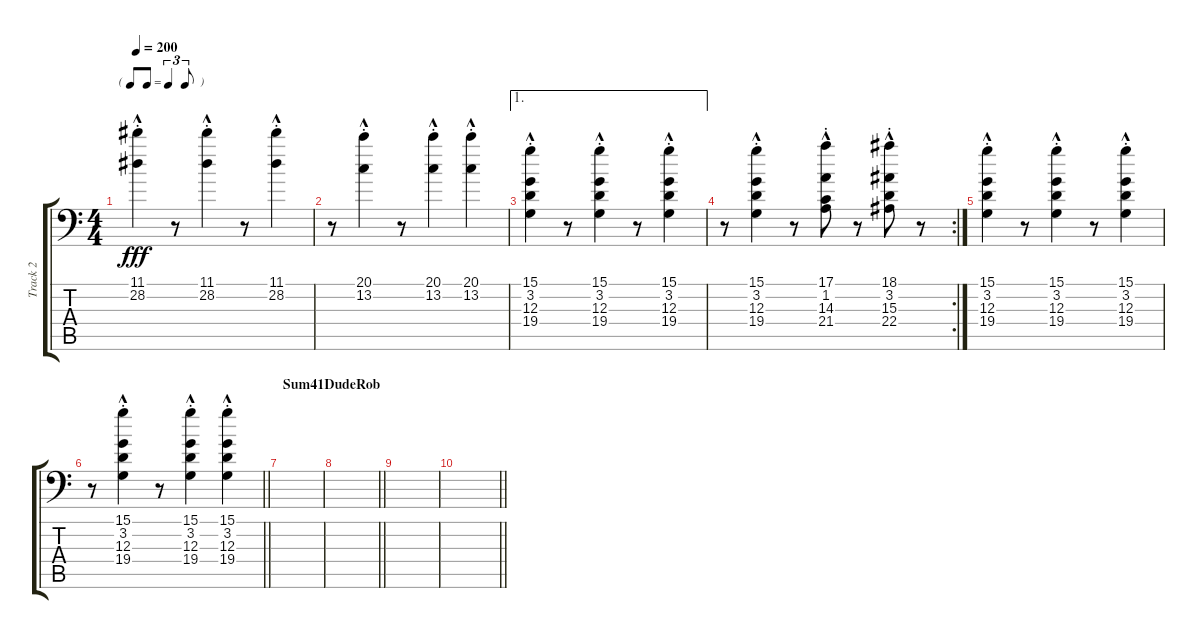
\track ("Track 2" "Track 2") {instrument brightacousticpiano}
\staff {score tabs}
\tuning (E4 B3 G3 C2 Gb1 C1) {hide}
\ts (4 4)
\tf triplet8th
\tempo 200
\clef f4
\ks c
(11.1{hac st} 28.2{hac st}).4{dy fff} r.8 (11.1{hac st} 28.2{hac st}).4 r.8 (11.1{hac st} 28.2{hac st}).4 |
r.8 (20.1{hac st} 13.2{hac st}).4 r.8 (20.1{hac st} 13.2{hac st}).4 (20.1{hac st} 13.2{hac st}).4 |
\ae 1
(15.1{hac st} 3.2{hac st} 12.3{hac st} 19.4{hac st}).4 r.8 (15.1{hac st} 3.2{hac st} 12.3{hac st} 19.4{hac st}).4 r.8 (15.1{hac st} 3.2{hac st} 12.3{hac st} 19.4{hac st}).4 |
\rc 2
r.8 (15.1{hac st} 3.2{hac st} 12.3{hac st} 19.4{hac st}).4 r.8 (17.1{hac} 1.2{hac st} 14.3{hac} 21.4{hac}).8 r.8 (18.1{hac} 3.2{hac st} 15.3{hac} 22.4{hac}).8 r.8 |
(15.1{hac st} 3.2{hac st} 12.3{hac st} 19.4{hac st}).4 r.8 (15.1{hac st} 3.2{hac st} 12.3{hac st} 19.4{hac st}).4 r.8 (15.1{hac st} 3.2{hac st} 12.3{hac st} 19.4{hac st}).4 |
\barLineRight lightlight
r.8 (15.1{hac st} 3.2{hac st} 12.3{hac st} 19.4{hac st}).4 r.8 (15.1{hac st} 3.2{hac st} 12.3{hac st} 19.4{hac st}).4 (15.1{hac st} 3.2{hac st} 12.3{hac st} 19.4{hac st}).4 |
\section ("" "Sum41DudeRob")
|
\barLineRight lightlight
|
|
\barLineRight lightlight
